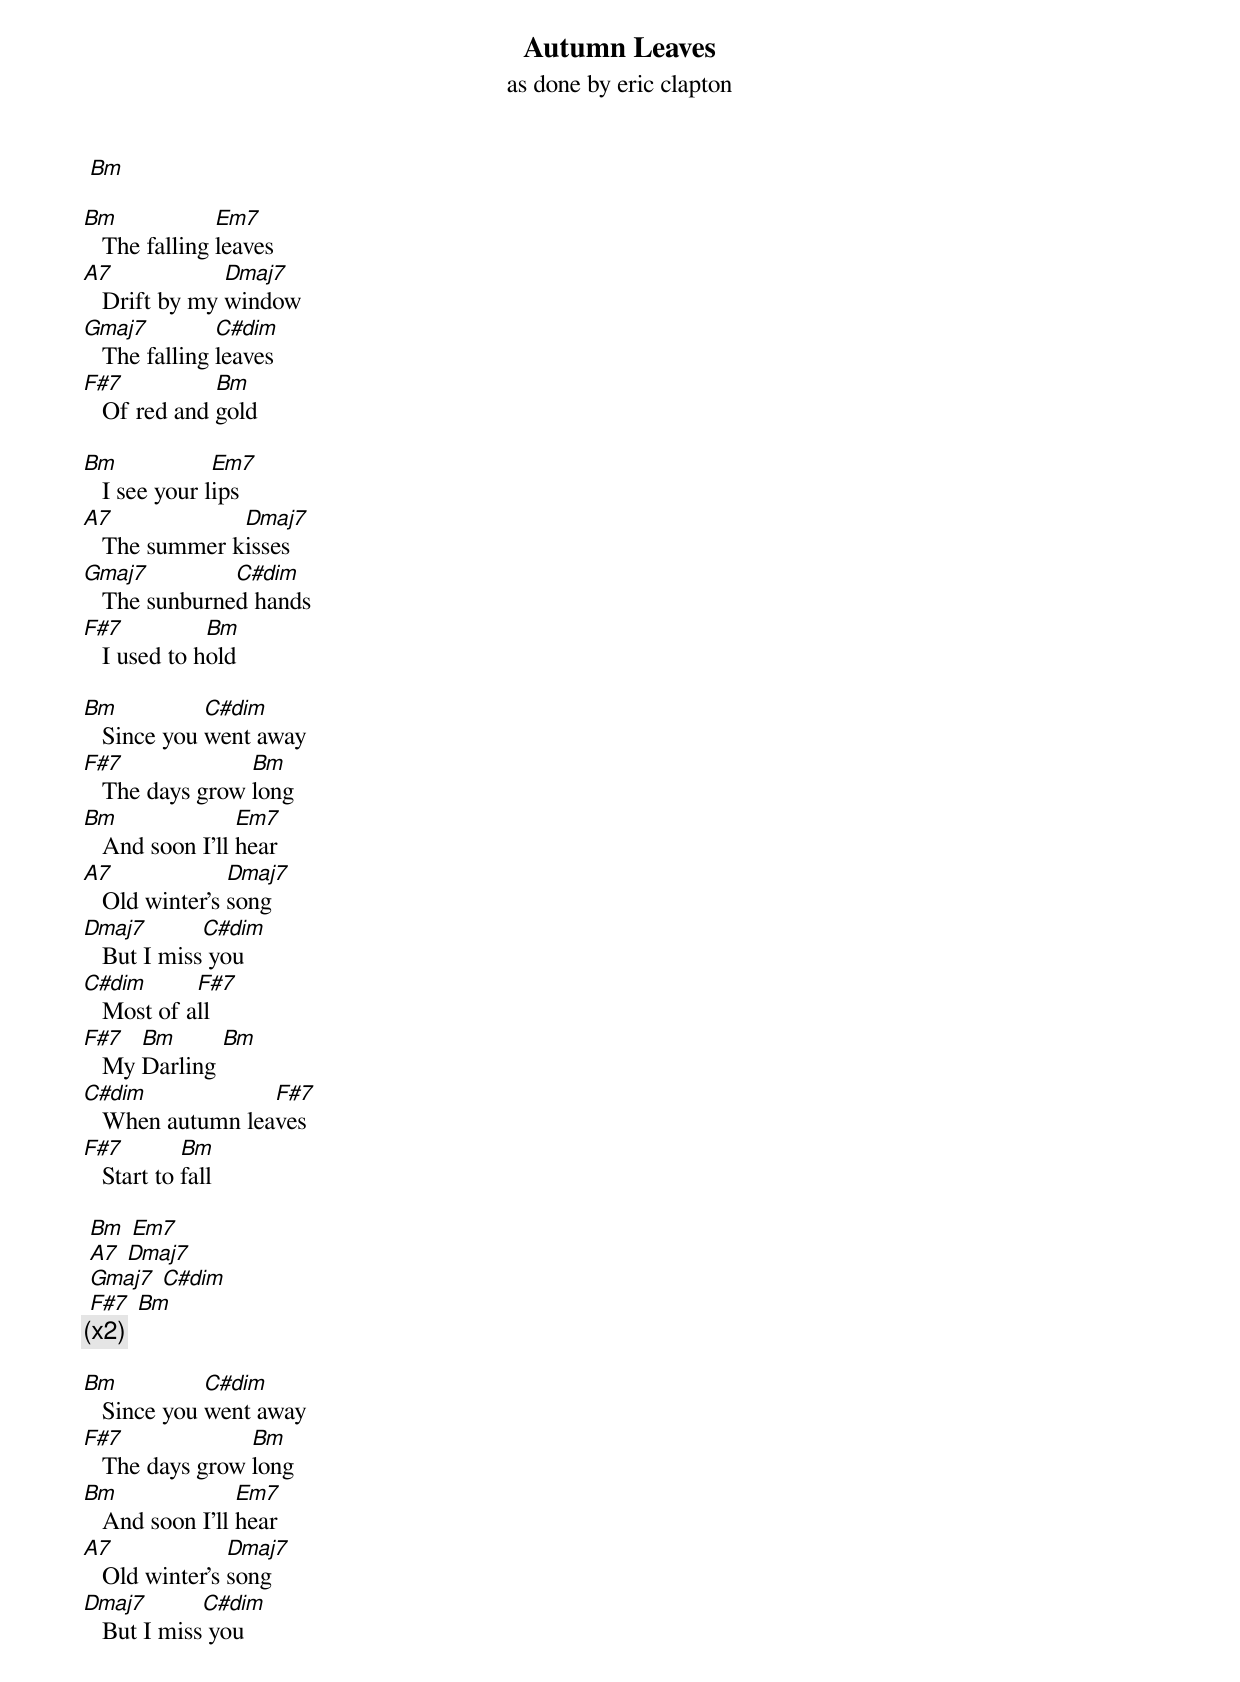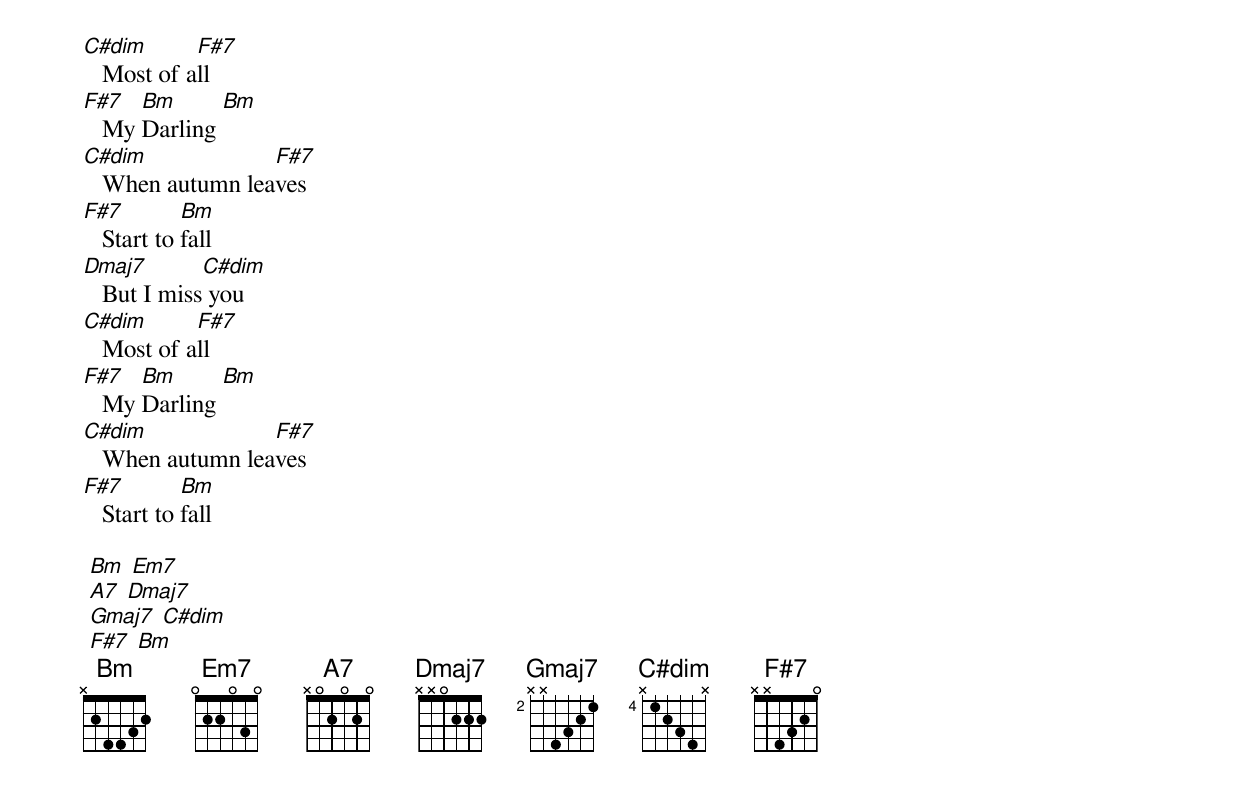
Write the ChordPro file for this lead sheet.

{title: Autumn Leaves}
{subtitle: as done by eric clapton}

 [Bm]

[Bm]   The falling [Em7]leaves
[A7]   Drift by my [Dmaj7]window
[Gmaj7]   The falling [C#dim]leaves
[F#7]   Of red and [Bm]gold

[Bm]   I see your l[Em7]ips
[A7]   The summer k[Dmaj7]isses
[Gmaj7]   The sunburne[C#dim]d hands
[F#7]   I used to h[Bm]old

[Bm]   Since you [C#dim]went away
[F#7]   The days grow [Bm]long
[Bm]   And soon I'll [Em7]hear
[A7]   Old winter's [Dmaj7]song
[Dmaj7]   But I miss[C#dim] you
[C#dim]   Most of a[F#7]ll
[F#7]   My [Bm]Darling [Bm]
[C#dim]   When autumn lea[F#7]ves
[F#7]   Start to [Bm]fall

 [Bm] [Em7]
 [A7] [Dmaj7]
 [Gmaj7] [C#dim]
 [F#7] [Bm]
{c: (x2)}

[Bm]   Since you [C#dim]went away
[F#7]   The days grow [Bm]long
[Bm]   And soon I'll [Em7]hear
[A7]   Old winter's [Dmaj7]song
[Dmaj7]   But I miss[C#dim] you
[C#dim]   Most of a[F#7]ll
[F#7]   My [Bm]Darling [Bm]
[C#dim]   When autumn lea[F#7]ves
[F#7]   Start to [Bm]fall
[Dmaj7]   But I miss[C#dim] you
[C#dim]   Most of a[F#7]ll
[F#7]   My [Bm]Darling [Bm]
[C#dim]   When autumn lea[F#7]ves
[F#7]   Start to [Bm]fall

 [Bm] [Em7]
 [A7] [Dmaj7]
 [Gmaj7] [C#dim]
 [F#7] [Bm]
